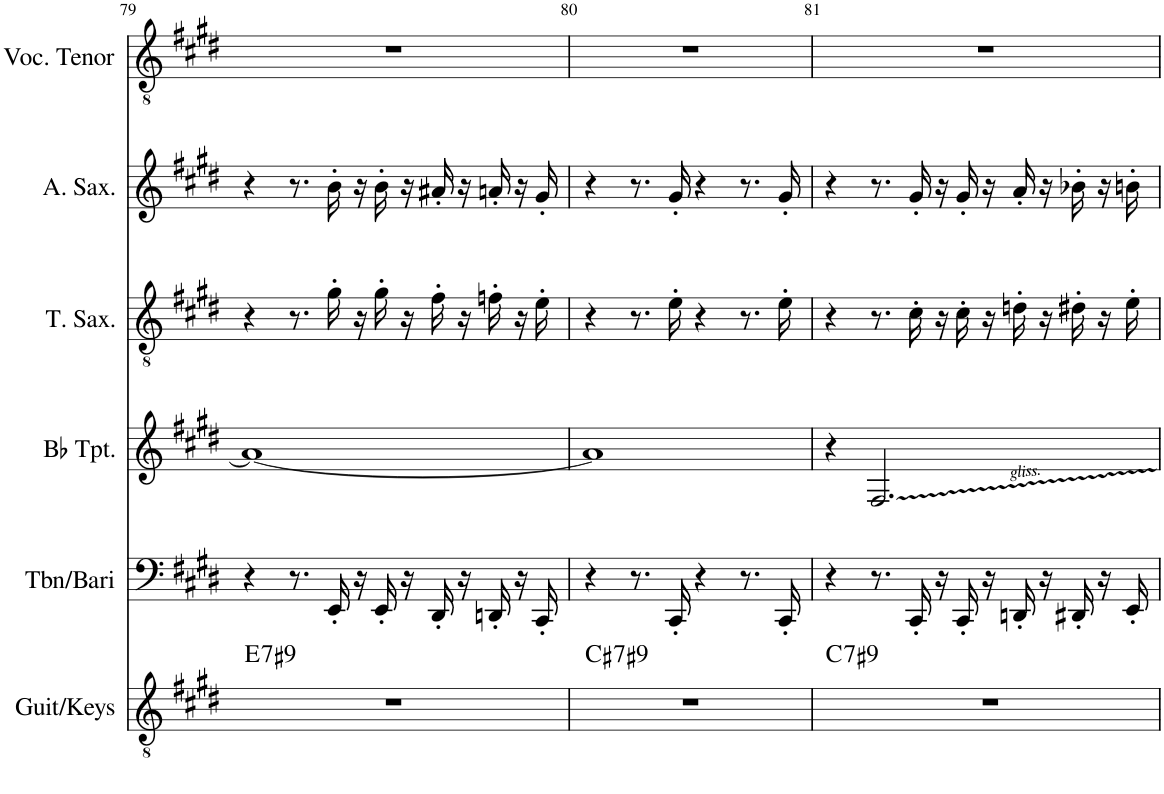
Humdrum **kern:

**kern	**harte	**kern	**kern	**kern	**kern	**kern
*part6	*part6	*part5	*part4	*part3	*part2	*part1
*staff6	*	*staff5	*staff4	*staff3	*staff2	*staff1
*I"Guit/Keys	*	*I"Tbn/Bari	*I"Bb Trumpet	*I"T. Sax.	*I"Alto Sax	*I"Voc. Tenor
*I'Guit/Keys	*	*I'Tbn/Bari	*I'Bb Tpt.	*I'T. Sax.	*I'A. Sax.	*I'Voc. Tenor
!!LO:PB:g=z
*clefGv2	*	*clefF4	*clefG2	*clefGv2	*clefG2	*clefGv2
*	*	*	*ITrd1c2	*ITrd8c14	*ITrd5c9	*
*k[f#c#g#d#]	*	*k[f#c#g#d#]	*k[f#c#g#d#]	*k[f#c#g#d#]	*k[f#c#g#d#]	*k[f#c#g#d#]
*M4/4	*	*M4/4	*M4/4	*M4/4	*M4/4	*M4/4
=79	=79	=79	=79	=79	=79	=79
!	!LO:H:kt=7	!	!	!	!	!
1r	E:7(#9)	4r	1a_	4r	4r	1r
.	.	8.r	.	8.r	8.r	.
.	.	16EE'/	.	16g#'\	16b'\	.
.	.	16r	.	16r	16r	.
.	.	16EE'/	.	16g#'\	16b'\	.
.	.	16r	.	16r	16r	.
.	.	16DD#'/	.	16f#'\	16a#X'/	.
.	.	16r	.	16r	16r	.
.	.	16DDn'/	.	16fn'\	16an'/	.
.	.	16r	.	16r	16r	.
.	.	16CC#'/	.	16e'\	16g#'/	.
=80	=80	=80	=80	=80	=80	=80
!	!LO:H:kt=7	!	!	!	!	!
1r	C#:7(#9)	4r	1a]	4r	4r	1r
.	.	8.r	.	8.r	8.r	.
.	.	16CC#'/	.	16e'\	16g#'/	.
.	.	4r	.	4r	4r	.
.	.	8.r	.	8.r	8.r	.
.	.	16CC#'/	.	16e'\	16g#'/	.
=81	=81	=81	=81	=81	=81	=81
!	!LO:H:kt=7	!	!	!	!	!
1r	C:7(#9)	4r	4r	4r	4r	1r
.	.	8.r	2.F#/	8.r	8.r	.
.	.	16CC#'/	.	16c#'\	16g#'/	.
.	.	16r	.	16r	16r	.
.	.	16CC#'/	.	16c#'\	16g#'/	.
.	.	16r	.	16r	16r	.
.	.	16DDn'/	.	16dn'\	16a'/	.
.	.	16r	.	16r	16r	.
.	.	16DD#X'/	.	16d#X'\	16b-X'\	.
.	.	16r	.	16r	16r	.
.	.	16EE'/	.	16e'\	16bn'\	.
=	=	=	=	=	=	=
*-	*-	*-	*-	*-	*-	*-
